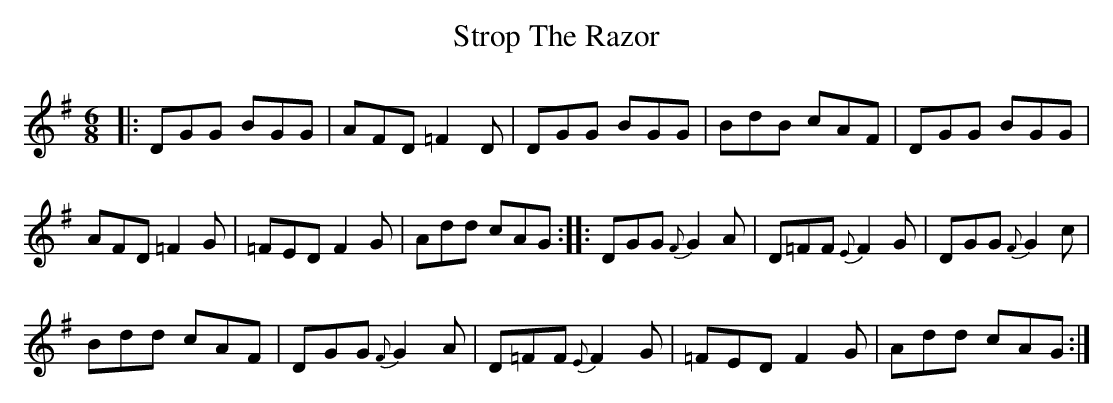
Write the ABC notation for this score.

X:1
T: Strop The Razor
M: 6/8
L: 1/8
K: Gmaj
|:DGG BGG|AFD =F2D|DGG BGG|BdB cAF|DGG BGG|
AFD =F2G|=FED F2G|Add cAG:|:DGG {F}G2A|D=FF {E}F2G|DGG{F}G2c|
Bdd cAF|DGG {F}G2A|D=FF {E}F2G|=FED F2G|Add cAG:|
